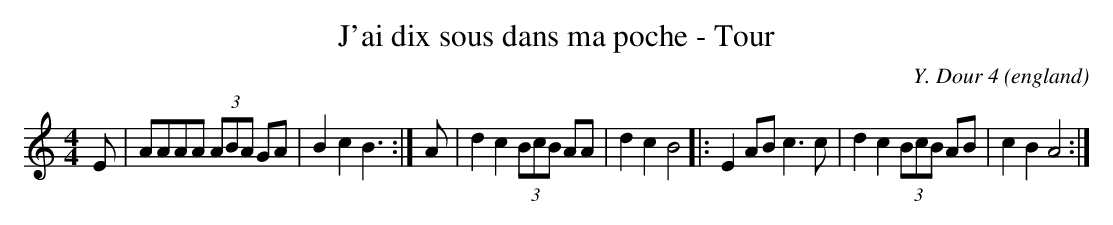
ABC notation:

X:1
T:J'ai dix sous dans ma poche - Tour
O:england
C:Y. Dour 4
M:4/4
L:1/8
K:C
E|AAAA (3ABA GA|B2c2B3:|\
A|d2c2(3BcB AA|d2c2B4|:E2 AB c3c|\
d2c2 (3BcB AB|c2B2A4:|
